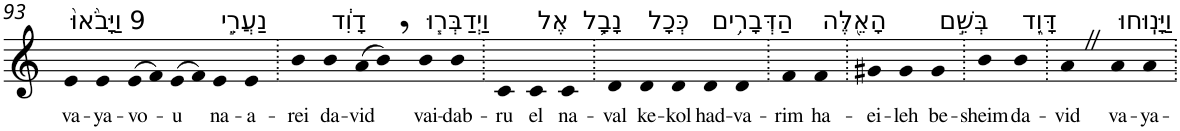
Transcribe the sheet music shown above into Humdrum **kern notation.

**kern	**text
*part1	*part1
*staff1	*staff1
*I"Piano	*
*I'Pno	*
!!LO:PB:g=z
*clefG2	*
*k[]	*
=93	=93
!LO:TX:a:t=9 וַיָּבֹ֙אוּ֙	!
!	!LO:LY:b
4e	va-
!	!LO:LY:b
4e	-ya-
!	!LO:LY:b
(>8e	-vo-
8f)	.
!	!LO:LY:b
(>8e	-u
8f)	.
!LO:TX:a:t=נַעֲרֵ֣י	!
!	!LO:LY:b
4e	na-
!	!LO:LY:b
4e	-a-
=94.	=94.
!	!LO:LY:b
4b	-rei
!LO:TX:a:t=דָוִ֔ד	!
!	!LO:LY:b
4b	da-
!	!LO:LY:b
(>8a	-vid
8b,)	.
!LO:TX:a:t=וַיְדַבְּר֧וּ	!
!	!LO:LY:b
4b	vai-
!	!LO:LY:b
4b	-dab-
=95.	=95.
!	!LO:LY:b
4c	-ru
!LO:TX:a:t=אֶל	!
!	!LO:LY:b
4c	el
!LO:TX:a:t=נָבָ֛ל	!
!	!LO:LY:b
4c	na-
=96.	=96.
!	!LO:LY:b
4d	-val
!LO:TX:a:t=כְּכָל	!
!	!LO:LY:b
4d	ke-
!	!LO:LY:b
4d	-kol
!LO:TX:a:t=הַדְּבָרִ֥ים	!
!	!LO:LY:b
4d	had-
!	!LO:LY:b
4d	-va-
=97.	=97.
!	!LO:LY:b
4f	-rim
!LO:TX:a:t=הָאֵ֖לֶּה	!
!	!LO:LY:b
4f	ha-
=98.	=98.
!	!LO:LY:b
4g#X	-ei-
!	!LO:LY:b
4g#	-leh
!LO:TX:a:t=בְּשֵׁ֣ם	!
!	!LO:LY:b
4g#	be-
=99.	=99.
!	!LO:LY:b
4b	-sheim
!LO:TX:a:t=דָּוִ֑ד	!
!	!LO:LY:b
4b	da-
=100.	=100.
!	!LO:LY:b
4aZ	-vid
!LO:TX:a:t=וַיָּנֽוּחוּ	!
!	!LO:LY:b
4a	va-
!	!LO:LY:b
4a	-ya-
=.	=.
*-	*-
